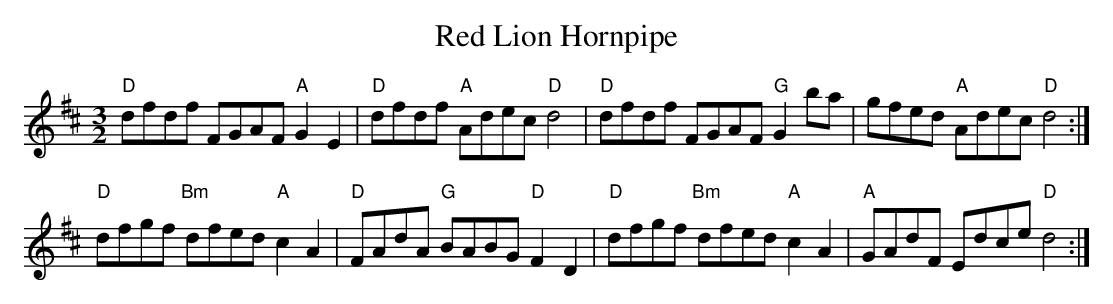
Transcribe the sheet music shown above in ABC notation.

X:1
T: Red Lion Hornpipe
M: 3/2
L: 1/8
K: D
"D"dfdf FGAF "A"G2E2 | "D"dfdf "A"Adec "D"d4 |\
"D"dfdf FGAF "G"G2ba | gfed "A"Adec "D"d4 :|
"D"dfgf "Bm"dfed "A"c2A2 |"D" FAdA "G"BABG "D"F2D2 |\
"D" dfgf "Bm"dfed "A"c2A2 |"A"GAdF Edce "D"d4 :|
